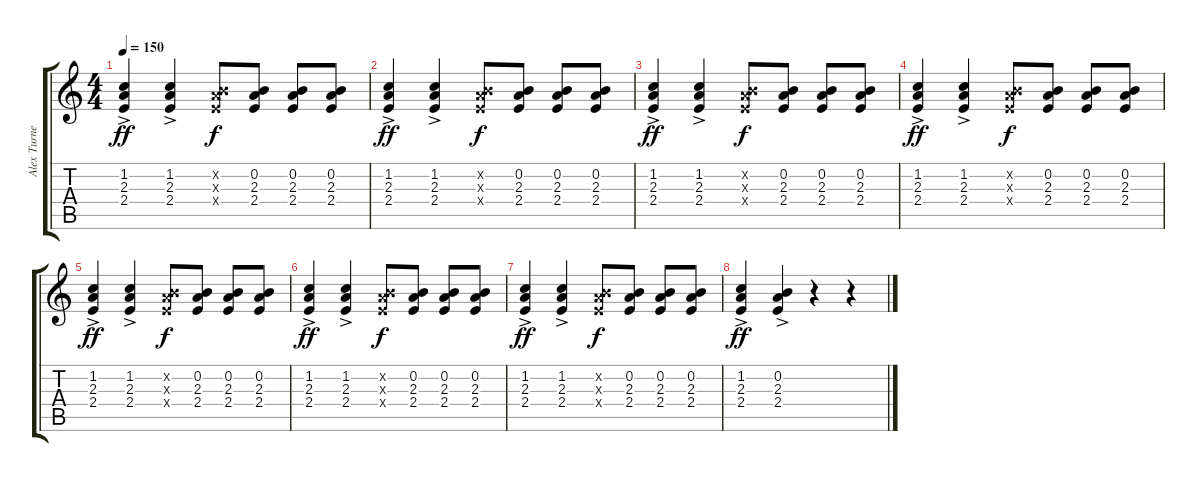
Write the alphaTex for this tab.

\track ("Alex Turner" "Alex Turne") {instrument electricguitarclean}
\staff {score tabs}
\tuning (E4 B3 G3 D3 A2 E2) {hide}
\ts (4 4)
\tempo 150
\clef g2
\ks c
(1.2{ac} 2.3 2.4).4{dy ff} (1.2{ac} 2.3 2.4).4 (0.2{x} 2.3{x} 2.4{x}).8{dy f} (0.2 2.3 2.4).8 (0.2 2.3 2.4).8 (0.2 2.3 2.4).8 |
(1.2{ac} 2.3 2.4).4{dy ff} (1.2{ac} 2.3 2.4).4 (0.2{x} 2.3{x} 2.4{x}).8{dy f} (0.2 2.3 2.4).8 (0.2 2.3 2.4).8 (0.2 2.3 2.4).8 |
(1.2{ac} 2.3 2.4).4{dy ff} (1.2{ac} 2.3 2.4).4 (0.2{x} 2.3{x} 2.4{x}).8{dy f} (0.2 2.3 2.4).8 (0.2 2.3 2.4).8 (0.2 2.3 2.4).8 |
(1.2{ac} 2.3 2.4).4{dy ff} (1.2{ac} 2.3 2.4).4 (0.2{x} 2.3{x} 2.4{x}).8{dy f} (0.2 2.3 2.4).8 (0.2 2.3 2.4).8 (0.2 2.3 2.4).8 |
(1.2{ac} 2.3 2.4).4{dy ff} (1.2{ac} 2.3 2.4).4 (0.2{x} 2.3{x} 2.4{x}).8{dy f} (0.2 2.3 2.4).8 (0.2 2.3 2.4).8 (0.2 2.3 2.4).8 |
(1.2{ac} 2.3 2.4).4{dy ff} (1.2{ac} 2.3 2.4).4 (0.2{x} 2.3{x} 2.4{x}).8{dy f} (0.2 2.3 2.4).8 (0.2 2.3 2.4).8 (0.2 2.3 2.4).8 |
(1.2{ac} 2.3 2.4).4{dy ff} (1.2{ac} 2.3 2.4).4 (0.2{x} 2.3{x} 2.4{x}).8{dy f} (0.2 2.3 2.4).8 (0.2 2.3 2.4).8 (0.2 2.3 2.4).8 |
(1.2{ac} 2.3 2.4).4{dy ff} (0.2{ac} 2.3 2.4).4 r.4 r.4
